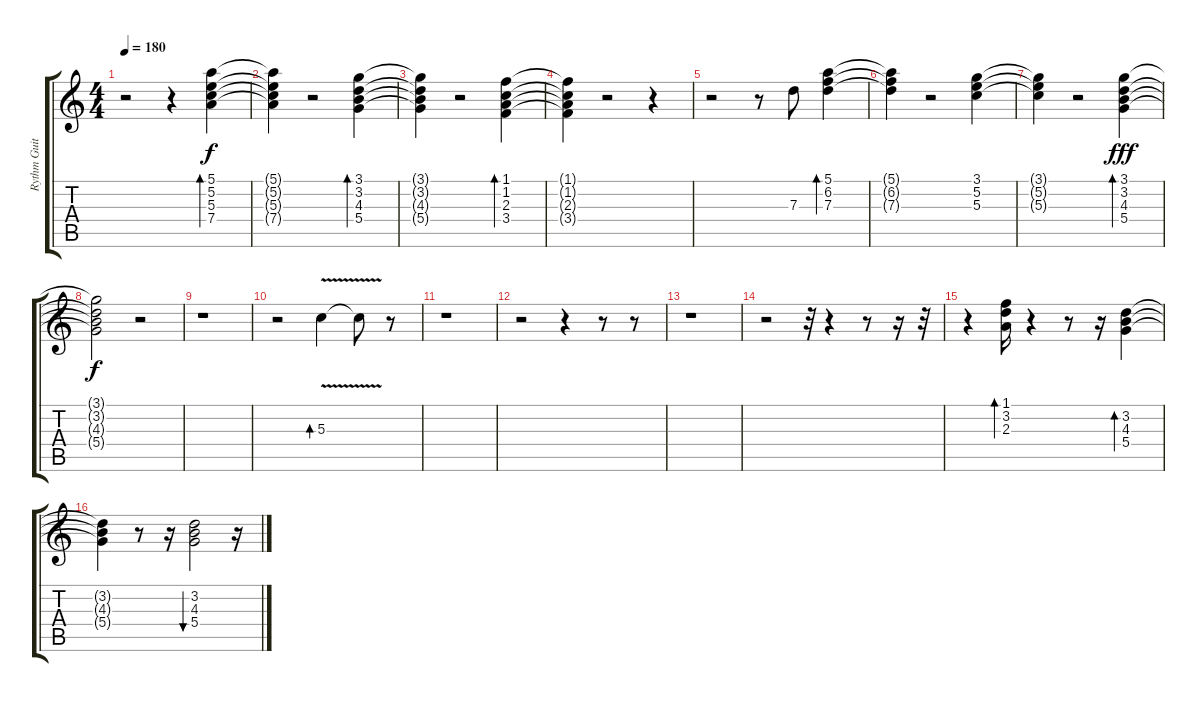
\track ("Rythm Guitar" "Rythm Guit") {instrument electricguitarclean}
\staff {score tabs}
\tuning (E4 B3 G3 D3 A2 E2) {hide}
\ts (4 4)
\tempo 180
\clef g2
\ks c
r.2{dy f} r.4 (5.1 5.2 5.3 7.4).4{bd 480} |
(5.1{t} 5.2{t} 5.3{t} 7.4{t}).4 r.2 (3.1 3.2 4.3 5.4).4{bd 480} |
(3.1{t} 3.2{t} 4.3{t} 5.4{t}).4 r.2 (1.1 1.2 2.3 3.4).4{bd 480} |
(1.1{t} 1.2{t} 2.3{t} 3.4{t}).4 r.2 r.4 |
r.2 r.8 7.3.8 (5.1 6.2 7.3).4{bd 480} |
(5.1{t} 6.2{t} 7.3{t}).4 r.2 (3.1 5.2 5.3).4 |
(3.1{t} 5.2{t} 5.3{t}).4 r.2 (3.1 3.2 4.3 5.4).4{bd 480 dy fff} |
(3.1{t} 3.2{t} 4.3{t} 5.4{t}).2{dy f} r.2 |
r.1 |
r.2 5.3{v}.4{bd 240} 5.3{t}.8 r.8 |
r.1 |
r.2 r.4 r.8 r.8 |
r.1 |
r.2 r.32 r.4 r.8 r.16 r.32 |
r.4 (1.1 3.2 2.3).16{bd 120} r.4 r.8 r.16 (3.2 4.3 5.4).4{bd 480} |
(3.2{t} 4.3{t} 5.4{t}).4 r.8 r.16 (3.2 4.3 5.4).2{bu 480} r.16
